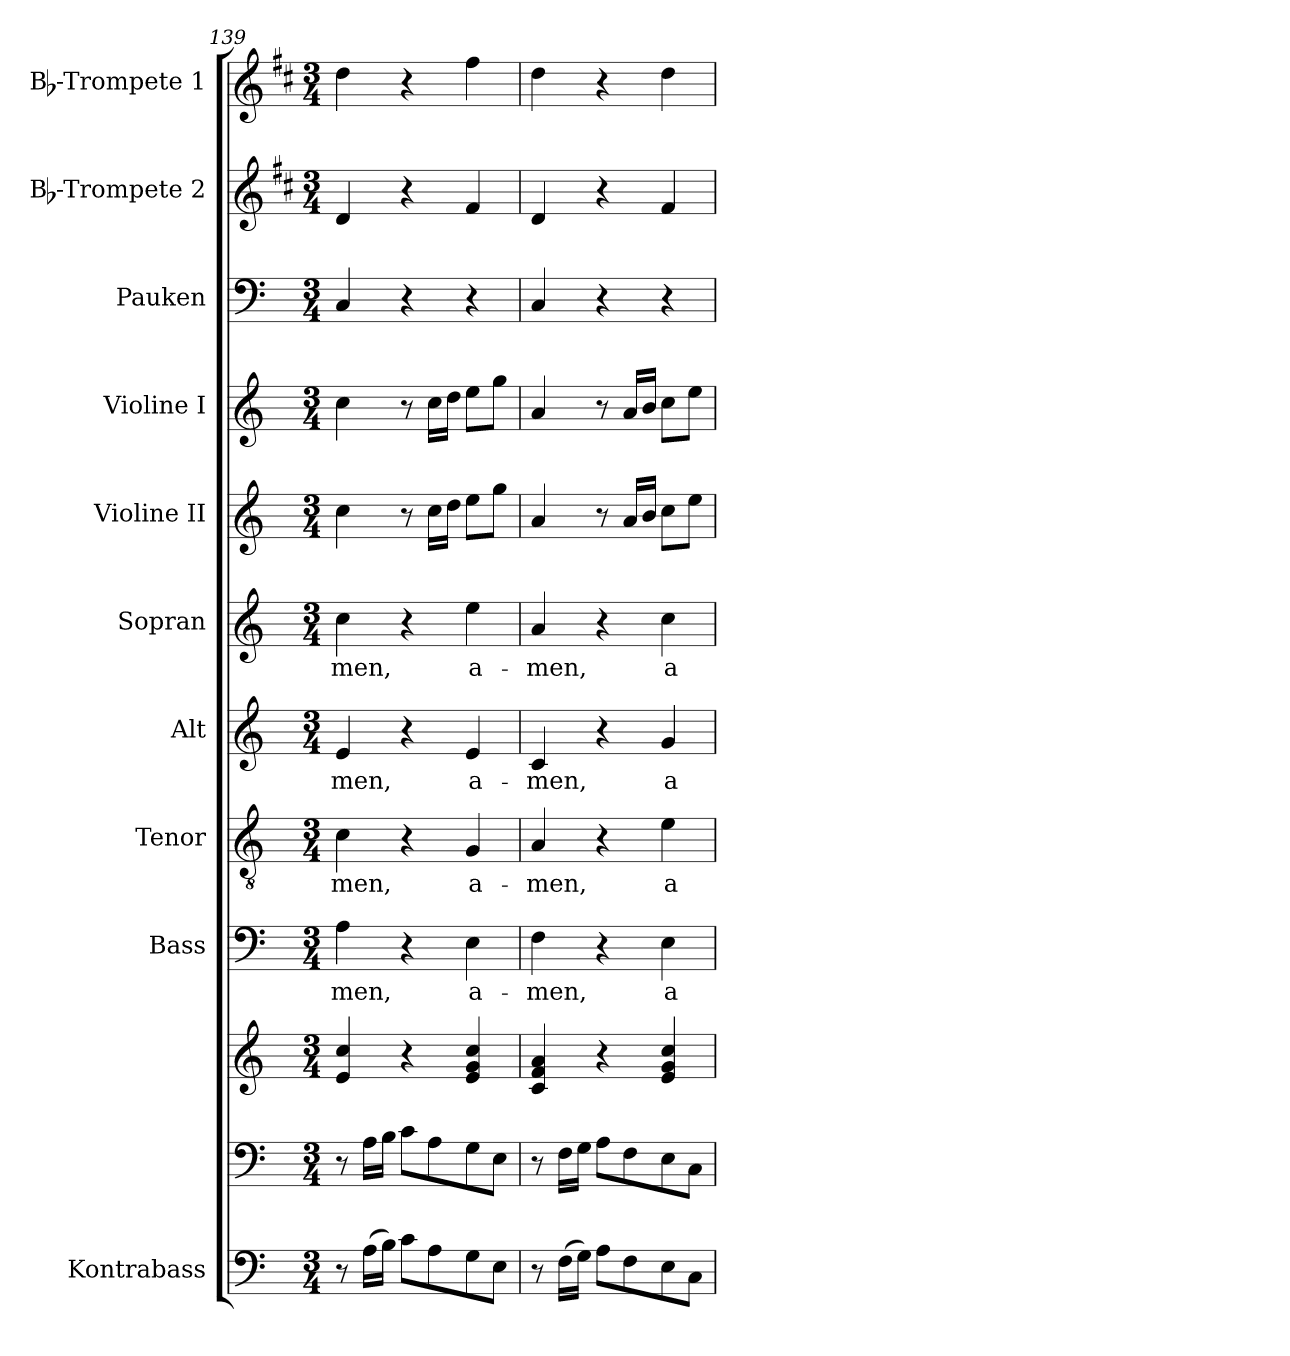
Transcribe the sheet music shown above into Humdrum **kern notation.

**kern	**kern	**kern	**kern	**text	**kern	**text	**kern	**text	**kern	**text	**kern	**kern	**kern	**kern	**kern
*part11	*part10	*part10	*part9	*part9	*part8	*part8	*part7	*part7	*part6	*part6	*part5	*part4	*part3	*part2	*part1
*staff12	*staff11	*staff10	*staff9	*staff9	*staff8	*staff8	*staff7	*staff7	*staff6	*staff6	*staff5	*staff4	*staff3	*staff2	*staff1
*I"Kontrabass	*	*	*I"Bass	*	*I"Tenor	*	*I"Alt	*	*I"Sopran	*	*I"Violine II	*I"Violine I	*I"Pauken	*I"Bb-Trompete 2	*I"Bb-Trompete 1
*I'Kb.	*	*	*I'B.	*	*I'T.	*	*I'A.	*	*I'S.	*	*I'Vl. II	*I'Vl. I	*I'Pk.	*I'Bb Trp. 2	*I'Bb Trp. 1
*clefF4	*clefF4	*clefG2	*clefF4	*	*clefGv2	*	*clefG2	*	*clefG2	*	*clefG2	*clefG2	*clefF4	*clefG2	*clefG2
*ITrd7c12	*	*	*	*	*	*	*	*	*	*	*	*	*	*ITrd1c2	*ITrd1c2
*k[]	*k[]	*k[]	*k[]	*	*k[]	*	*k[]	*	*k[]	*	*k[]	*k[]	*k[]	*k[]	*k[]
*C:	*C:	*C:	*C:	*	*C:	*	*C:	*	*C:	*	*C:	*C:	*C:	*C:	*C:
*M3/4	*M3/4	*M3/4	*M3/4	*	*M3/4	*	*M3/4	*	*M3/4	*	*M3/4	*M3/4	*M3/4	*M3/4	*M3/4
=139	=139	=139	=139	=139	=139	=139	=139	=139	=139	=139	=139	=139	=139	=139	=139
!	!	!	!	!LO:LY:b	!	!LO:LY:b	!	!LO:LY:b	!	!LO:LY:b	!	!	!	!	!
8r	8r	4e/ 4cc/	4A\	-men,	4c\	-men,	4e/	-men,	4cc\	-men,	4cc\	4cc\	4C/	4c/	4cc\
(>16AA\LL	16A\LL	.	.	.	.	.	.	.	.	.	.	.	.	.	.
16BB\JJ)	16B\JJ	.	.	.	.	.	.	.	.	.	.	.	.	.	.
8C\L	8c\L	4r	4r	.	4r	.	4r	.	4r	.	8r	8r	4r	4r	4r
8AA\	8A\	.	.	.	.	.	.	.	.	.	16cc\LL	16cc\LL	.	.	.
.	.	.	.	.	.	.	.	.	.	.	16dd\JJ	16dd\JJ	.	.	.
!	!	!	!	!LO:LY:b	!	!LO:LY:b	!	!LO:LY:b	!	!LO:LY:b	!	!	!	!	!
8GG\	8G\	4e/ 4g/ 4cc/	4E\	a-	4G/	a-	4e/	a-	4ee\	a-	8ee\L	8ee\L	4r	4e/	4ee\
8EE\J	8E\J	.	.	.	.	.	.	.	.	.	8gg\J	8gg\J	.	.	.
=140	=140	=140	=140	=140	=140	=140	=140	=140	=140	=140	=140	=140	=140	=140	=140
!	!	!	!	!LO:LY:b	!	!LO:LY:b	!	!LO:LY:b	!	!LO:LY:b	!	!	!	!	!
8r	8r	4c/ 4f/ 4a/	4F\	-men,	4A/	-men,	4c/	-men,	4a/	-men,	4a/	4a/	4C/	4c/	4cc\
(>16FF\LL	16F\LL	.	.	.	.	.	.	.	.	.	.	.	.	.	.
16GG\JJ)	16G\JJ	.	.	.	.	.	.	.	.	.	.	.	.	.	.
8AA\L	8A\L	4r	4r	.	4r	.	4r	.	4r	.	8r	8r	4r	4r	4r
8FF\	8F\	.	.	.	.	.	.	.	.	.	16a/LL	16a/LL	.	.	.
.	.	.	.	.	.	.	.	.	.	.	16b/JJ	16b/JJ	.	.	.
!	!	!	!	!LO:LY:b	!	!LO:LY:b	!	!LO:LY:b	!	!LO:LY:b	!	!	!	!	!
8EE\	8E\	4e/ 4g/ 4cc/	4E\	a-	4e\	a-	4g/	a-	4cc\	a-	8cc\L	8cc\L	4r	4e/	4cc\
8CC\J	8C\J	.	.	.	.	.	.	.	.	.	8ee\J	8ee\J	.	.	.
=	=	=	=	=	=	=	=	=	=	=	=	=	=	=	=
*-	*-	*-	*-	*-	*-	*-	*-	*-	*-	*-	*-	*-	*-	*-	*-
